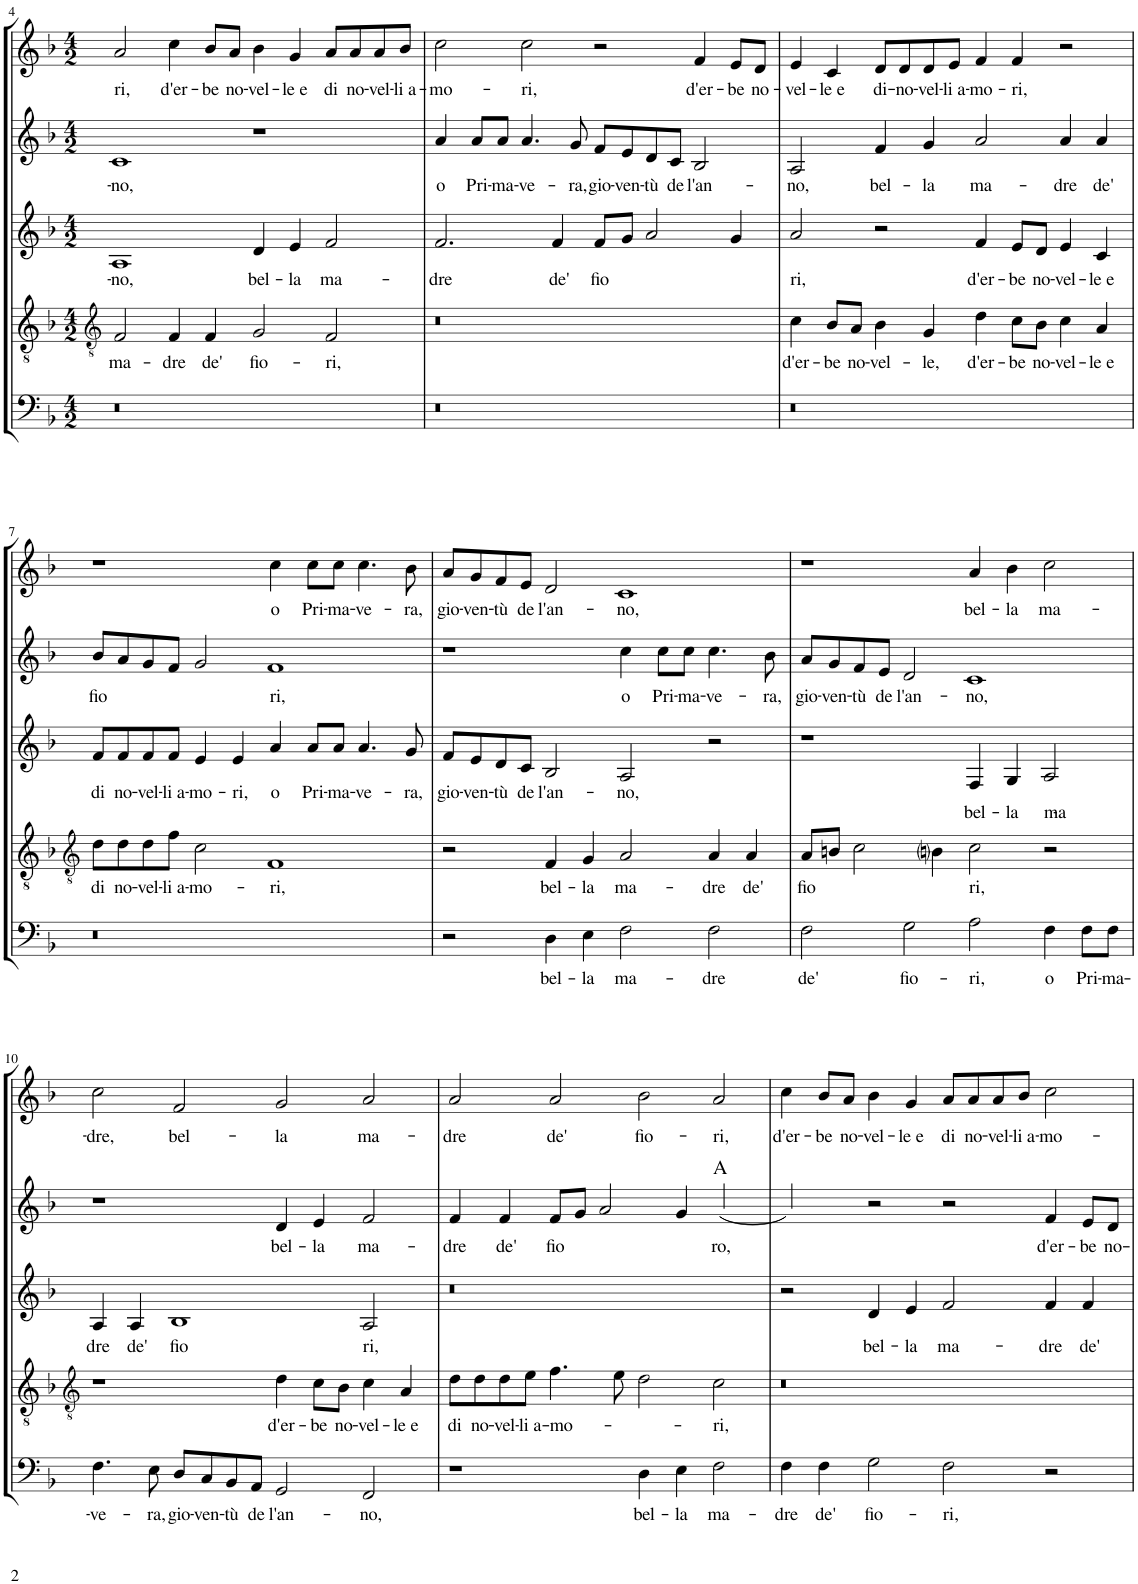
**kern	**text	**kern	**text	**kern	**text	**text	**kern	**text	**harte	**kern	**text
*part5	*part5	*part4	*part4	*part3	*part3	*part3	*part2	*part2	*part2	*part1	*part1
*staff5	*staff5	*staff4	*staff4	*staff3	*staff3	*staff3	*staff2	*staff2	*	*staff1	*staff1
*I"Basso	*	*I"Tenore	*	*I"Alto	*	*	*I"Quinto	*	*	*I"Canto	*
!!LO:PB:g=z
*clefF4	*	*clefGv2	*	*clefG2	*	*	*clefG2	*	*	*clefG2	*
*k[b-]	*	*k[b-]	*	*k[b-]	*	*	*k[b-]	*	*	*k[b-]	*
*F:	*	*F:	*	*F:	*	*	*F:	*	*	*F:	*
*M4/2	*	*M4/2	*	*M4/2	*	*	*M4/2	*	*	*M4/2	*
=4	=4	=4	=4	=4	=4	=4	=4	=4	=4	=4	=4
!	!	!	!LO:LY:b	!	!LO:LY:b	!	!	!LO:LY:b	!	!	!LO:LY:b
0r	.	2F/	ma-	1A	-no,	.	1c	-no,	.	2a/	ri,
!	!	!	!LO:LY:b	!	!	!	!	!	!	!	!LO:LY:b
.	.	4F/	-dre	.	.	.	.	.	.	4cc\	d'er-
!	!	!	!LO:LY:b	!	!	!	!	!	!	!	!LO:LY:b
.	.	4F/	de'	.	.	.	.	.	.	8b-/L	-be
!	!	!	!	!	!	!	!	!	!	!	!LO:LY:b
.	.	.	.	.	.	.	.	.	.	8a/J	no-
!	!	!	!LO:LY:b	!	!LO:LY:b	!	!	!	!	!	!LO:LY:b
.	.	2G/	fio-	4d/	bel-	.	1r	.	.	4b-\	-vel-
!	!	!	!	!	!LO:LY:b	!	!	!	!	!	!LO:LY:b
.	.	.	.	4e/	-la	.	.	.	.	4g/	-le e
!	!	!	!LO:LY:b	!	!LO:LY:b	!	!	!	!	!	!LO:LY:b
.	.	2F/	-ri,	2f/	ma-	.	.	.	.	8a/L	di
!	!	!	!	!	!	!	!	!	!	!	!LO:LY:b
.	.	.	.	.	.	.	.	.	.	8a/	no-
!	!	!	!	!	!	!	!	!	!	!	!LO:LY:b
.	.	.	.	.	.	.	.	.	.	8a/	-vel-
!	!	!	!	!	!	!	!	!	!	!	!LO:LY:b
.	.	.	.	.	.	.	.	.	.	8b-/J	-li a-
=5	=5	=5	=5	=5	=5	=5	=5	=5	=5	=5	=5
!	!	!	!	!	!LO:LY:b	!	!	!LO:LY:b	!	!	!LO:LY:b
0r	.	0r	.	2.f/	-dre	.	4a/	o	.	2cc\	-mo-
!	!	!	!	!	!	!	!	!LO:LY:b	!	!	!
.	.	.	.	.	.	.	8a/L	Pri-	.	.	.
!	!	!	!	!	!	!	!	!LO:LY:b	!	!	!
.	.	.	.	.	.	.	8a/J	-ma-	.	.	.
!	!	!	!	!	!	!	!	!LO:LY:b	!	!	!LO:LY:b
.	.	.	.	.	.	.	4.a/	-ve-	.	2cc\	-ri,
!	!	!	!	!	!LO:LY:b	!	!	!	!	!	!
.	.	.	.	4f/	de'	.	.	.	.	.	.
!	!	!	!	!	!	!	!	!LO:LY:b	!	!	!
.	.	.	.	.	.	.	8g/	-ra,	.	.	.
!	!	!	!	!	!LO:LY:b	!	!	!LO:LY:b	!	!	!
.	.	.	.	8f/L	fio	.	8f/L	gio-	.	2r	.
!	!	!	!	!	!	!	!	!LO:LY:b	!	!	!
.	.	.	.	8g/J	.	.	8e/	-ven-	.	.	.
!	!	!	!	!	!	!	!	!LO:LY:b	!	!	!
.	.	.	.	2a/	.	.	8d/	-tù	.	.	.
!	!	!	!	!	!	!	!	!LO:LY:b	!	!	!
.	.	.	.	.	.	.	8c/J	de	.	.	.
!	!	!	!	!	!	!	!	!LO:LY:b	!	!	!LO:LY:b
.	.	.	.	.	.	.	2B-/	l'an-	.	4f/	d'er-
!	!	!	!	!	!	!	!	!	!	!	!LO:LY:b
.	.	.	.	4g/	.	.	.	.	.	8e/L	-be
!	!	!	!	!	!	!	!	!	!	!	!LO:LY:b
.	.	.	.	.	.	.	.	.	.	8d/J	no-
=6	=6	=6	=6	=6	=6	=6	=6	=6	=6	=6	=6
!	!	!	!LO:LY:b	!	!LO:LY:b	!	!	!LO:LY:b	!	!	!LO:LY:b
0r	.	4c\	d'er-	2a/	ri,	.	2A/	-no,	.	4e/	-vel-
!	!	!	!LO:LY:b	!	!	!	!	!	!	!	!LO:LY:b
.	.	8B-/L	-be	.	.	.	.	.	.	4c/	-le e
!	!	!	!LO:LY:b	!	!	!	!	!	!	!	!
.	.	8A/J	no-	.	.	.	.	.	.	.	.
!	!	!	!LO:LY:b	!	!	!	!	!LO:LY:b	!	!	!LO:LY:b
.	.	4B-\	-vel-	2r	.	.	4f/	bel-	.	8d/L	di-
!	!	!	!	!	!	!	!	!	!	!	!LO:LY:b
.	.	.	.	.	.	.	.	.	.	8d/	-no-
!	!	!	!LO:LY:b	!	!	!	!	!LO:LY:b	!	!	!LO:LY:b
.	.	4G/	-le,	.	.	.	4g/	-la	.	8d/	-vel-
!	!	!	!	!	!	!	!	!	!	!	!LO:LY:b
.	.	.	.	.	.	.	.	.	.	8e/J	-li a-
!	!	!	!LO:LY:b	!	!LO:LY:b	!	!	!LO:LY:b	!	!	!LO:LY:b
.	.	4d\	d'er-	4f/	d'er-	.	2a/	ma-	.	4f/	-mo-
!	!	!	!LO:LY:b	!	!LO:LY:b	!	!	!	!	!	!LO:LY:b
.	.	8c\L	-be	8e/L	-be	.	.	.	.	4f/	-ri,
!	!	!	!LO:LY:b	!	!LO:LY:b	!	!	!	!	!	!
.	.	8B-\J	no-	8d/J	no-	.	.	.	.	.	.
!	!	!	!LO:LY:b	!	!LO:LY:b	!	!	!LO:LY:b	!	!	!
.	.	4c\	-vel-	4e/	-vel-	.	4a/	-dre	.	2r	.
!	!	!	!LO:LY:b	!	!LO:LY:b	!	!	!LO:LY:b	!	!	!
.	.	4A/	-le e	4c/	-le e	.	4a/	de'	.	.	.
!!LO:LB:g=z
=7	=7	=7	=7	=7	=7	=7	=7	=7	=7	=7	=7
*	*	*clefGv2	*	*	*	*	*	*	*	*	*
!	!	!	!LO:LY:b	!	!LO:LY:b	!	!	!LO:LY:b	!	!	!
0r	.	8d\L	di	8f/L	di	.	8b-/L	fio	.	1r	.
!	!	!	!LO:LY:b	!	!LO:LY:b	!	!	!	!	!	!
.	.	8d\	no-	8f/	no-	.	8a/	.	.	.	.
!	!	!	!LO:LY:b	!	!LO:LY:b	!	!	!	!	!	!
.	.	8d\	-vel-	8f/	-vel-	.	8g/	.	.	.	.
!	!	!	!LO:LY:b	!	!LO:LY:b	!	!	!	!	!	!
.	.	8f\J	-li a-	8f/J	-li a-	.	8f/J	.	.	.	.
!	!	!	!LO:LY:b	!	!LO:LY:b	!	!	!	!	!	!
.	.	2c\	-mo-	4e/	-mo-	.	2g/	.	.	.	.
!	!	!	!	!	!LO:LY:b	!	!	!	!	!	!
.	.	.	.	4e/	-ri,	.	.	.	.	.	.
!	!	!	!LO:LY:b	!	!LO:LY:b	!	!	!LO:LY:b	!	!	!LO:LY:b
.	.	1F	-ri,	4a/	o	.	1f	ri,	.	4cc\	o
!	!	!	!	!	!LO:LY:b	!	!	!	!	!	!LO:LY:b
.	.	.	.	8a/L	Pri-	.	.	.	.	8cc\L	Pri-
!	!	!	!	!	!LO:LY:b	!	!	!	!	!	!LO:LY:b
.	.	.	.	8a/J	-ma-	.	.	.	.	8cc\J	-ma-
!	!	!	!	!	!LO:LY:b	!	!	!	!	!	!LO:LY:b
.	.	.	.	4.a/	-ve-	.	.	.	.	4.cc\	-ve-
!	!	!	!	!	!LO:LY:b	!	!	!	!	!	!LO:LY:b
.	.	.	.	8g/	-ra,	.	.	.	.	8b-\	-ra,
=8	=8	=8	=8	=8	=8	=8	=8	=8	=8	=8	=8
!	!	!	!	!	!LO:LY:b	!	!	!	!	!	!LO:LY:b
2r	.	2r	.	8f/L	gio-	.	1r	.	.	8a/L	gio-
!	!	!	!	!	!LO:LY:b	!	!	!	!	!	!LO:LY:b
.	.	.	.	8e/	-ven-	.	.	.	.	8g/	-ven-
!	!	!	!	!	!LO:LY:b	!	!	!	!	!	!LO:LY:b
.	.	.	.	8d/	-tù	.	.	.	.	8f/	-tù
!	!	!	!	!	!LO:LY:b	!	!	!	!	!	!LO:LY:b
.	.	.	.	8c/J	de	.	.	.	.	8e/J	de
!	!LO:LY:b	!	!LO:LY:b	!	!LO:LY:b	!	!	!	!	!	!LO:LY:b
4D\	bel-	4F/	bel-	2B-/	l'an-	.	.	.	.	2d/	l'an-
!	!LO:LY:b	!	!LO:LY:b	!	!	!	!	!	!	!	!
4E\	-la	4G/	-la	.	.	.	.	.	.	.	.
!	!LO:LY:b	!	!LO:LY:b	!	!LO:LY:b	!	!	!LO:LY:b	!	!	!LO:LY:b
2F\	ma-	2A/	ma-	2A/	-no,	.	4cc\	o	.	1c	-no,
!	!	!	!	!	!	!	!	!LO:LY:b	!	!	!
.	.	.	.	.	.	.	8cc\L	Pri-	.	.	.
!	!	!	!	!	!	!	!	!LO:LY:b	!	!	!
.	.	.	.	.	.	.	8cc\J	-ma-	.	.	.
!	!LO:LY:b	!	!LO:LY:b	!	!	!	!	!LO:LY:b	!	!	!
2F\	-dre	4A/	-dre	2r	.	.	4.cc\	-ve-	.	.	.
!	!	!	!LO:LY:b	!	!	!	!	!	!	!	!
.	.	4A/	de'	.	.	.	.	.	.	.	.
!	!	!	!	!	!	!	!	!LO:LY:b	!	!	!
.	.	.	.	.	.	.	8b-\	-ra,	.	.	.
=9	=9	=9	=9	=9	=9	=9	=9	=9	=9	=9	=9
!	!LO:LY:b	!	!LO:LY:b	!	!	!	!	!LO:LY:b	!	!	!
2F\	de'	8A/L	fio	1r	.	.	8a/L	gio-	.	1r	.
!	!	!	!	!	!	!	!	!LO:LY:b	!	!	!
.	.	8Bn/J	.	.	.	.	8g/	-ven-	.	.	.
!	!	!	!	!	!	!	!	!LO:LY:b	!	!	!
.	.	2c\	.	.	.	.	8f/	-tù	.	.	.
!	!	!	!	!	!	!	!	!LO:LY:b	!	!	!
.	.	.	.	.	.	.	8e/J	de	.	.	.
!	!LO:LY:b	!	!	!	!	!	!	!LO:LY:b	!	!	!
2G\	fio-	.	.	.	.	.	2d/	l'an-	.	.	.
.	.	4Bni\	.	.	.	.	.	.	.	.	.
!	!LO:LY:b	!	!LO:LY:b	!	!	!LO:LY:b	!	!LO:LY:b	!	!	!LO:LY:b
2A\	-ri,	2c\	ri,	4F/	.	bel-	1c	-no,	.	4a/	bel-
!	!	!	!	!	!	!LO:LY:b	!	!	!	!	!LO:LY:b
.	.	.	.	4G/	.	-la	.	.	.	4b-\	-la
!	!LO:LY:b	!	!	!	!	!LO:LY:b	!	!	!	!	!LO:LY:b
4F\	o	2r	.	2A/	.	ma-	.	.	.	2cc\	ma-
!	!LO:LY:b	!	!	!	!	!	!	!	!	!	!
8F\L	Pri-	.	.	.	.	.	.	.	.	.	.
!	!LO:LY:b	!	!	!	!	!	!	!	!	!	!
8F\J	-ma-	.	.	.	.	.	.	.	.	.	.
!!LO:LB:g=z
=10	=10	=10	=10	=10	=10	=10	=10	=10	=10	=10	=10
*	*	*clefGv2	*	*	*	*	*	*	*	*	*
!	!LO:LY:b	!	!	!	!LO:LY:b	!	!	!	!	!	!LO:LY:b
4.F\	-ve-	1r	.	4A/	-dre	.	1r	.	.	2cc\	-dre,
!	!	!	!	!	!LO:LY:b	!	!	!	!	!	!
.	.	.	.	4A/	de'	.	.	.	.	.	.
!	!LO:LY:b	!	!	!	!	!	!	!	!	!	!
8E\	-ra,	.	.	.	.	.	.	.	.	.	.
!	!LO:LY:b	!	!	!	!LO:LY:b	!	!	!	!	!	!LO:LY:b
8D/L	gio-	.	.	1B-	fio	.	.	.	.	2f/	bel-
!	!LO:LY:b	!	!	!	!	!	!	!	!	!	!
8C/	-ven-	.	.	.	.	.	.	.	.	.	.
!	!LO:LY:b	!	!	!	!	!	!	!	!	!	!
8BB-/	-tù	.	.	.	.	.	.	.	.	.	.
!	!LO:LY:b	!	!	!	!	!	!	!	!	!	!
8AA/J	de	.	.	.	.	.	.	.	.	.	.
!	!LO:LY:b	!	!LO:LY:b	!	!	!	!	!LO:LY:b	!	!	!LO:LY:b
2GG/	l'an-	4d\	d'er-	.	.	.	4d/	bel-	.	2g/	-la
!	!	!	!LO:LY:b	!	!	!	!	!LO:LY:b	!	!	!
.	.	8c\L	-be	.	.	.	4e/	-la	.	.	.
!	!	!	!LO:LY:b	!	!	!	!	!	!	!	!
.	.	8B-\J	no-	.	.	.	.	.	.	.	.
!	!LO:LY:b	!	!LO:LY:b	!	!LO:LY:b	!	!	!LO:LY:b	!	!	!LO:LY:b
2FF/	-no,	4c\	-vel-	2A/	ri,	.	2f/	ma-	.	2a/	ma-
!	!	!	!LO:LY:b	!	!	!	!	!	!	!	!
.	.	4A/	-le e	.	.	.	.	.	.	.	.
=11	=11	=11	=11	=11	=11	=11	=11	=11	=11	=11	=11
!	!	!	!LO:LY:b	!	!	!	!	!LO:LY:b	!	!	!LO:LY:b
1r	.	8d\L	di	0r	.	.	4f/	-dre	.	2a/	-dre
!	!	!	!LO:LY:b	!	!	!	!	!	!	!	!
.	.	8d\	no-	.	.	.	.	.	.	.	.
!	!	!	!LO:LY:b	!	!	!	!	!LO:LY:b	!	!	!
.	.	8d\	-vel-	.	.	.	4f/	de'	.	.	.
!	!	!	!LO:LY:b	!	!	!	!	!	!	!	!
.	.	8e\J	-li a-	.	.	.	.	.	.	.	.
!	!	!	!LO:LY:b	!	!	!	!	!LO:LY:b	!	!	!LO:LY:b
.	.	4.f\	-mo-	.	.	.	8f/L	fio	.	2a/	de'
.	.	.	.	.	.	.	8g/J	.	.	.	.
.	.	.	.	.	.	.	2a/	.	.	.	.
.	.	8e\	.	.	.	.	.	.	.	.	.
!	!LO:LY:b	!	!	!	!	!	!	!	!	!	!LO:LY:b
4D\	bel-	2d\	.	.	.	.	.	.	.	2b-\	fio-
!	!LO:LY:b	!	!	!	!	!	!	!	!	!	!
4E\	-la	.	.	.	.	.	4g/	.	.	.	.
!	!LO:LY:b	!	!LO:LY:b	!	!	!	!	!LO:LY:b	!	!	!LO:LY:b
2F\	ma-	2c\	-ri,	.	.	.	[2a/	ro,	A:maj	2a/	-ri,
=12	=12	=12	=12	=12	=12	=12	=12	=12	=12	=12	=12
!	!LO:LY:b	!	!	!	!	!	!	!	!	!	!LO:LY:b
4F\	-dre	0r	.	2r	.	.	2a/]	.	.	4cc\	d'er-
!	!LO:LY:b	!	!	!	!	!	!	!	!	!	!LO:LY:b
4F\	de'	.	.	.	.	.	.	.	.	8b-/L	-be
!	!	!	!	!	!	!	!	!	!	!	!LO:LY:b
.	.	.	.	.	.	.	.	.	.	8a/J	no-
!	!LO:LY:b	!	!	!	!LO:LY:b	!	!	!	!	!	!LO:LY:b
2G\	fio-	.	.	4d/	bel-	.	2r	.	.	4b-\	-vel-
!	!	!	!	!	!LO:LY:b	!	!	!	!	!	!LO:LY:b
.	.	.	.	4e/	-la	.	.	.	.	4g/	-le e
!	!LO:LY:b	!	!	!	!LO:LY:b	!	!	!	!	!	!LO:LY:b
2F\	-ri,	.	.	2f/	ma-	.	2r	.	.	8a/L	di
!	!	!	!	!	!	!	!	!	!	!	!LO:LY:b
.	.	.	.	.	.	.	.	.	.	8a/	no-
!	!	!	!	!	!	!	!	!	!	!	!LO:LY:b
.	.	.	.	.	.	.	.	.	.	8a/	-vel-
!	!	!	!	!	!	!	!	!	!	!	!LO:LY:b
.	.	.	.	.	.	.	.	.	.	8b-/J	-li a-
!	!	!	!	!	!LO:LY:b	!	!	!LO:LY:b	!	!	!LO:LY:b
2r	.	.	.	4f/	-dre	.	4f/	d'er-	.	2cc\	-mo-
!	!	!	!	!	!LO:LY:b	!	!	!LO:LY:b	!	!	!
.	.	.	.	4f/	de'	.	8e/L	-be	.	.	.
!	!	!	!	!	!	!	!	!LO:LY:b	!	!	!
.	.	.	.	.	.	.	8d/J	no-	.	.	.
=	=	=	=	=	=	=	=	=	=	=	=
*-	*-	*-	*-	*-	*-	*-	*-	*-	*-	*-	*-
